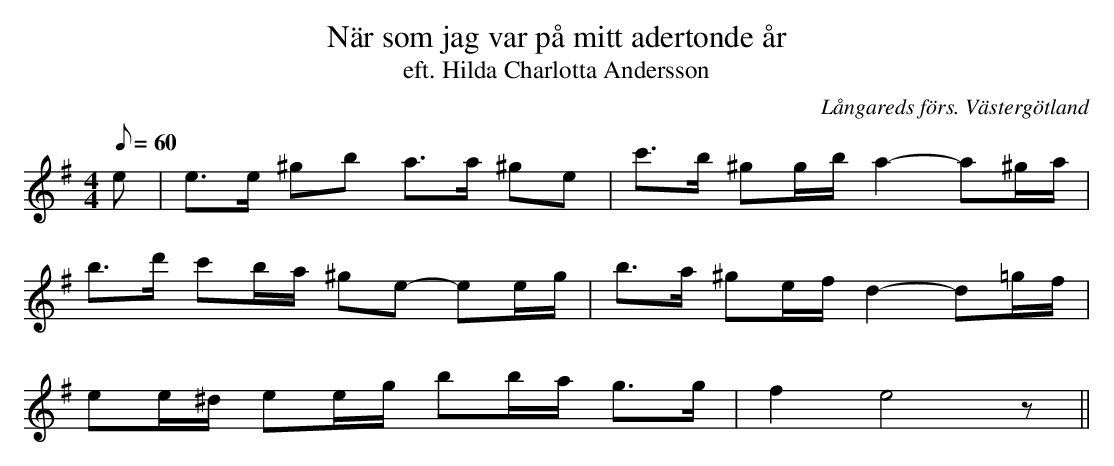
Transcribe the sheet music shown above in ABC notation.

X:1
T: När som jag var på mitt adertonde år
T:eft. Hilda Charlotta Andersson
O:Långareds förs. Västergötland
M: 4/4
L: 1/8
Q:60
K:Em
e | e>e ^gb a>a ^ge | c'>b ^gg/b/ a2-a^g/a/ |
b>d' c'b/a/ ^ge- ee/g/ | b>a ^ge/f/ d2-d=g/f/ |
ee/^d/ ee/g/ bb/a/ g>g | f2e4z ||
